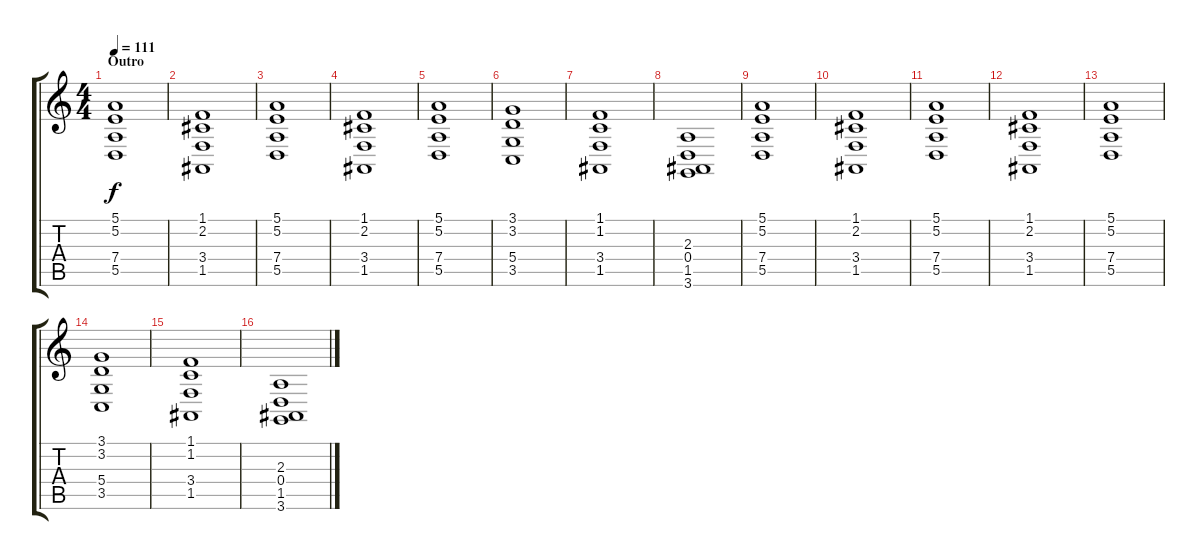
\track "" {instrument stringensemble1}
\staff {score tabs}
\tuning (E4 B3 G3 D3 A2 E2) {hide}
\ts (4 4)
\section ("" "Outro")
\tempo 111
\clef g2
\ks c
(5.1 5.2 7.4 5.5).1{dy f volume 11 instrument stringensemble2} |
(1.1 2.2 3.4 1.5).1 |
(5.1 5.2 7.4 5.5).1 |
(1.1 2.2 3.4 1.5).1 |
(5.1 5.2 7.4 5.5).1 |
(3.1 3.2 5.4 3.5).1 |
(1.1 1.2 3.4 1.5).1 |
(2.3 0.4 1.5 3.6).1 |
(5.1 5.2 7.4 5.5).1{volume 9 instrument stringensemble2} |
(1.1 2.2 3.4 1.5).1 |
(5.1 5.2 7.4 5.5).1 |
(1.1 2.2 3.4 1.5).1 |
(5.1 5.2 7.4 5.5).1 |
(3.1 3.2 5.4 3.5).1 |
(1.1 1.2 3.4 1.5).1 |
(2.3 0.4 1.5 3.6).1
